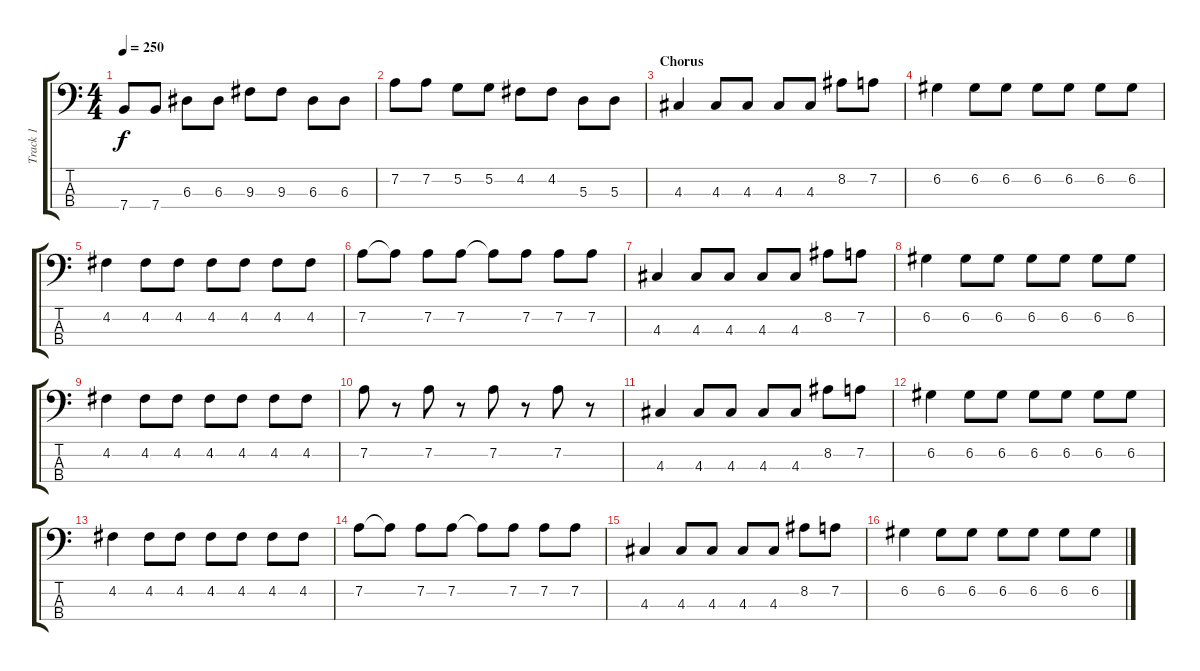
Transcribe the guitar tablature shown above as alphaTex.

\track ("Track 1" "Track 1") {instrument electricbasspick}
\staff {score tabs}
\tuning (G2 D2 A1 E1) {hide}
\ts (4 4)
\tempo 250
\clef f4
\ks c
7.4.8{dy f} 7.4.8 6.3.8 6.3.8 9.3.8 9.3.8 6.3.8 6.3.8 |
7.2.8 7.2.8 5.2.8 5.2.8 4.2.8 4.2.8 5.3.8 5.3.8 |
\section ("" "Chorus")
4.3.4 4.3.8 4.3.8 4.3.8 4.3.8 8.2.8 7.2.8 |
6.2.4 6.2.8 6.2.8 6.2.8 6.2.8 6.2.8 6.2.8 |
4.2.4 4.2.8 4.2.8 4.2.8 4.2.8 4.2.8 4.2.8 |
7.2.8 7.2{t}.8 7.2.8 7.2.8 7.2{t}.8 7.2.8 7.2.8 7.2.8 |
4.3.4 4.3.8 4.3.8 4.3.8 4.3.8 8.2.8 7.2.8 |
6.2.4 6.2.8 6.2.8 6.2.8 6.2.8 6.2.8 6.2.8 |
4.2.4 4.2.8 4.2.8 4.2.8 4.2.8 4.2.8 4.2.8 |
7.2.8 r.8 7.2.8 r.8 7.2.8 r.8 7.2.8 r.8 |
4.3.4 4.3.8 4.3.8 4.3.8 4.3.8 8.2.8 7.2.8 |
6.2.4 6.2.8 6.2.8 6.2.8 6.2.8 6.2.8 6.2.8 |
4.2.4 4.2.8 4.2.8 4.2.8 4.2.8 4.2.8 4.2.8 |
7.2.8 7.2{t}.8 7.2.8 7.2.8 7.2{t}.8 7.2.8 7.2.8 7.2.8 |
4.3.4 4.3.8 4.3.8 4.3.8 4.3.8 8.2.8 7.2.8 |
6.2.4 6.2.8 6.2.8 6.2.8 6.2.8 6.2.8 6.2.8
